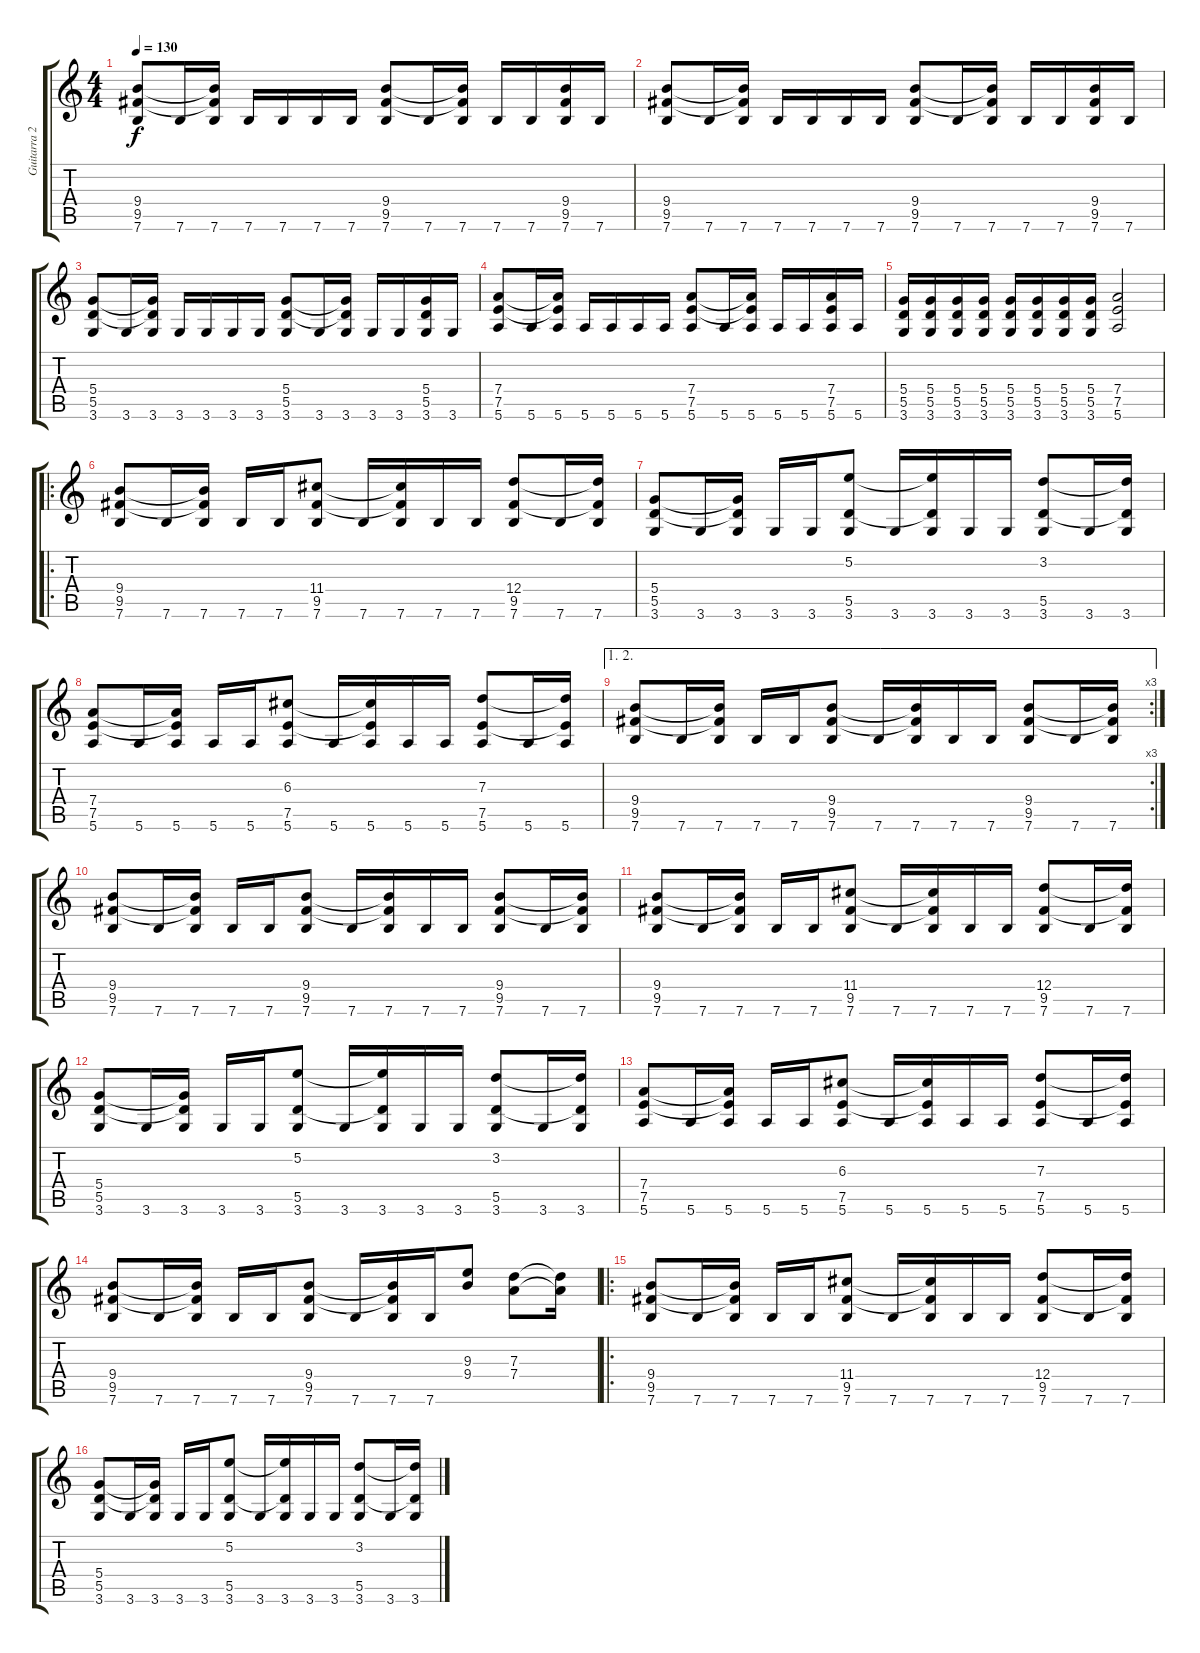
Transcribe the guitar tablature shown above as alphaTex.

\track ("Guitarra 2" "Guitarra 2") {instrument distortionguitar}
\staff {score tabs}
\tuning (E4 B3 G3 D3 A2 E2) {hide}
\ts (4 4)
\tempo 130
\clef g2
\ks c
(9.4 9.5 7.6).8{dy f} 7.6.16 (9.4{t} 9.5{t} 7.6).16 7.6.16 7.6.16 7.6.16 7.6.16 (9.4 9.5 7.6).8 7.6.16 (9.4{t} 9.5{t} 7.6).16 7.6.16 7.6.16 (9.4 9.5 7.6).16 7.6.16 |
(9.4 9.5 7.6).8 7.6.16 (9.4{t} 9.5{t} 7.6).16 7.6.16 7.6.16 7.6.16 7.6.16 (9.4 9.5 7.6).8 7.6.16 (9.4{t} 9.5{t} 7.6).16 7.6.16 7.6.16 (9.4 9.5 7.6).16 7.6.16 |
(5.4 5.5 3.6).8 3.6.16 (5.4{t} 5.5{t} 3.6).16 3.6.16 3.6.16 3.6.16 3.6.16 (5.4 5.5 3.6).8 3.6.16 (5.4{t} 5.5{t} 3.6).16 3.6.16 3.6.16 (5.4 5.5 3.6).16 3.6.16 |
(7.4 7.5 5.6).8 5.6.16 (7.4{t} 7.5{t} 5.6).16 5.6.16 5.6.16 5.6.16 5.6.16 (7.4 7.5 5.6).8 5.6.16 (7.4{t} 7.5{t} 5.6).16 5.6.16 5.6.16 (7.4 7.5 5.6).16 5.6.16 |
(5.4 5.5 3.6).16{volume 11} (5.4 5.5 3.6).16 (5.4 5.5 3.6).16{volume 12} (5.4 5.5 3.6).16 (5.4 5.5 3.6).16{volume 13} (5.4 5.5 3.6).16 (5.4 5.5 3.6).16{volume 14} (5.4 5.5 3.6).16 (7.4 7.5 5.6).2{volume 15} |
\ro
(9.4 9.5 7.6).8 7.6.16 (9.4{t} 9.5{t} 7.6).16 7.6.16 7.6.16 (11.4 9.5 7.6).8 7.6.16 (11.4{t} 9.5{t} 7.6).16 7.6.16 7.6.16 (12.4 9.5 7.6).8 7.6.16 (12.4{t} 9.5{t} 7.6).16 |
(5.4 5.5 3.6).8 3.6.16 (5.4{t} 5.5{t} 3.6).16 3.6.16 3.6.16 (5.2 5.5 3.6).8 3.6.16 (5.2{t} 5.5{t} 3.6).16 3.6.16 3.6.16 (3.2 5.5 3.6).8 3.6.16 (3.2{t} 5.5{t} 3.6).16 |
(7.4 7.5 5.6).8 5.6.16 (7.4{t} 7.5{t} 5.6).16 5.6.16 5.6.16 (6.3 7.5 5.6).8 5.6.16 (6.3{t} 7.5{t} 5.6).16 5.6.16 5.6.16 (7.3 7.5 5.6).8 5.6.16 (7.3{t} 7.5{t} 5.6).16 |
\ae (1 2)
\rc 3
(9.4 9.5 7.6).8 7.6.16 (9.4{t} 9.5{t} 7.6).16 7.6.16 7.6.16 (9.4 9.5 7.6).8 7.6.16 (9.4{t} 9.5{t} 7.6).16 7.6.16 7.6.16 (9.4 9.5 7.6).8 7.6.16 (9.4{t} 9.5{t} 7.6).16 |
(9.4 9.5 7.6).8 7.6.16 (9.4{t} 9.5{t} 7.6).16 7.6.16 7.6.16 (9.4 9.5 7.6).8 7.6.16 (9.4{t} 9.5{t} 7.6).16 7.6.16 7.6.16 (9.4 9.5 7.6).8 7.6.16 (9.4{t} 9.5{t} 7.6).16 |
(9.4 9.5 7.6).8 7.6.16 (9.4{t} 9.5{t} 7.6).16 7.6.16 7.6.16 (11.4 9.5 7.6).8 7.6.16 (11.4{t} 9.5{t} 7.6).16 7.6.16 7.6.16 (12.4 9.5 7.6).8 7.6.16 (12.4{t} 9.5{t} 7.6).16 |
(5.4 5.5 3.6).8 3.6.16 (5.4{t} 5.5{t} 3.6).16 3.6.16 3.6.16 (5.2 5.5 3.6).8 3.6.16 (5.2{t} 5.5{t} 3.6).16 3.6.16 3.6.16 (3.2 5.5 3.6).8 3.6.16 (3.2{t} 5.5{t} 3.6).16 |
(7.4 7.5 5.6).8 5.6.16 (7.4{t} 7.5{t} 5.6).16 5.6.16 5.6.16 (6.3 7.5 5.6).8 5.6.16 (6.3{t} 7.5{t} 5.6).16 5.6.16 5.6.16 (7.3 7.5 5.6).8 5.6.16 (7.3{t} 7.5{t} 5.6).16 |
(9.4 9.5 7.6).8 7.6.16 (9.4{t} 9.5{t} 7.6).16 7.6.16 7.6.16 (9.4 9.5 7.6).8 7.6.16 (9.4{t} 9.5{t} 7.6).16 7.6.16 (9.3 9.4).8 (7.3 7.4).8 (7.3{t} 7.4{t}).16 |
\ro
(9.4 9.5 7.6).8 7.6.16 (9.4{t} 9.5{t} 7.6).16 7.6.16 7.6.16 (11.4 9.5 7.6).8 7.6.16 (11.4{t} 9.5{t} 7.6).16 7.6.16 7.6.16 (12.4 9.5 7.6).8 7.6.16 (12.4{t} 9.5{t} 7.6).16 |
(5.4 5.5 3.6).8 3.6.16 (5.4{t} 5.5{t} 3.6).16 3.6.16 3.6.16 (5.2 5.5 3.6).8 3.6.16 (5.2{t} 5.5{t} 3.6).16 3.6.16 3.6.16 (3.2 5.5 3.6).8 3.6.16 (3.2{t} 5.5{t} 3.6).16
